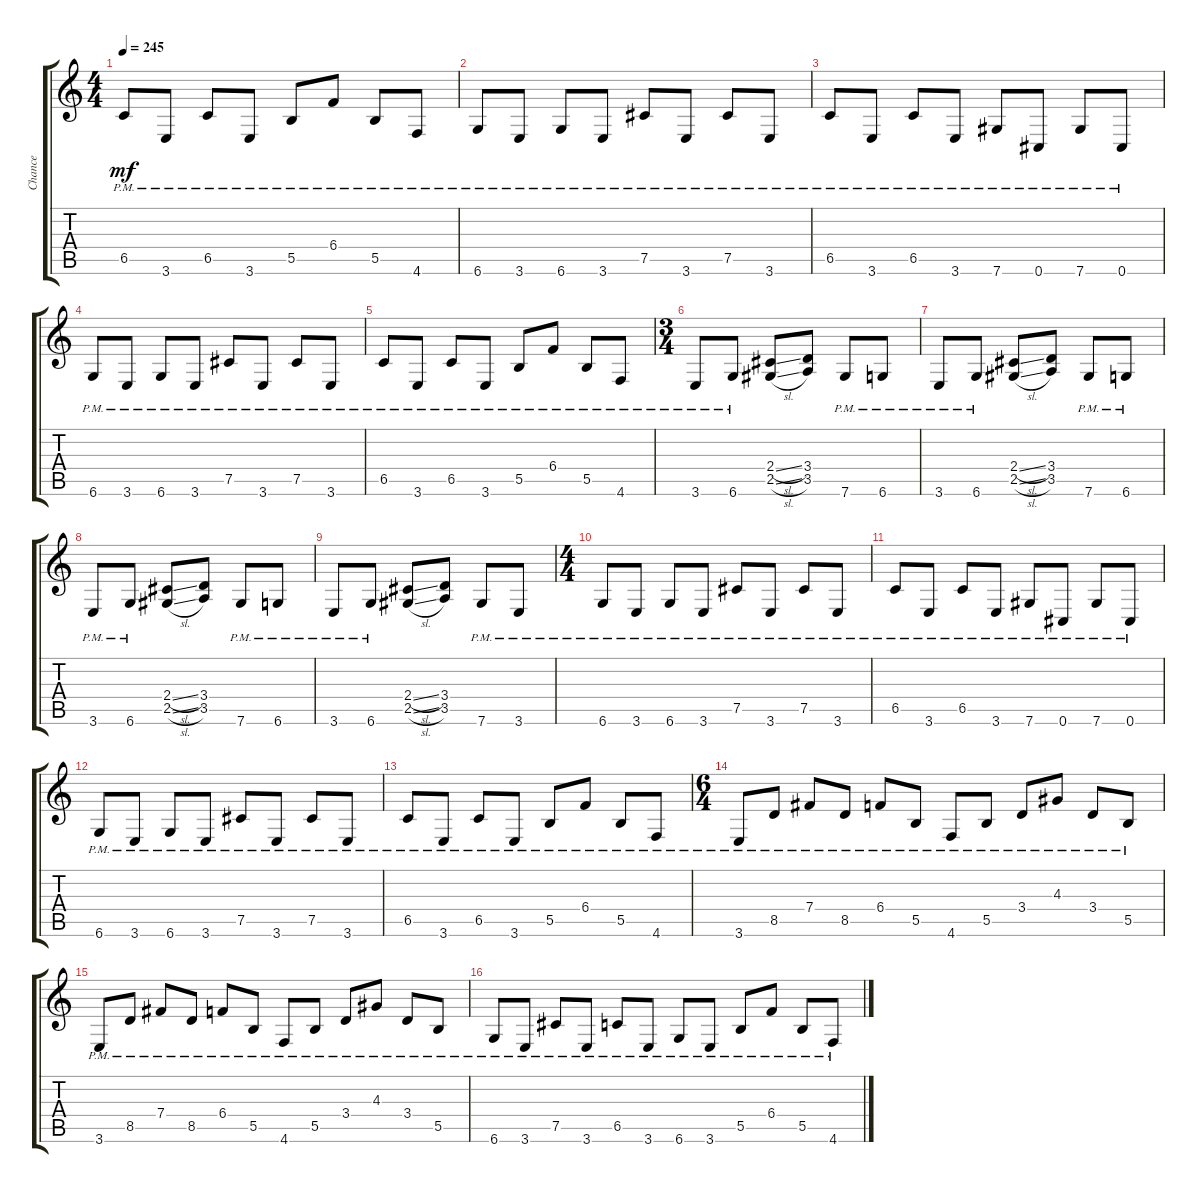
\track ("Chance" "Chance") {instrument distortionguitar}
\staff {score tabs}
\tuning (Db4 Ab3 E3 B2 Gb2 Db2) {hide}
\ts (4 4)
\tempo 245
\clef g2
\ks c
6.5{pm}.8{dy mf} 3.6{pm}.8 6.5{pm}.8 3.6{pm}.8 5.5{pm}.8 6.4{pm}.8 5.5{pm}.8 4.6{pm}.8 |
6.6{pm}.8 3.6{pm}.8 6.6{pm}.8 3.6{pm}.8 7.5{pm}.8 3.6{pm}.8 7.5{pm}.8 3.6{pm}.8 |
6.5{pm}.8 3.6{pm}.8 6.5{pm}.8 3.6{pm}.8 7.6{pm}.8 0.6{pm}.8 7.6{pm}.8 0.6{pm}.8 |
6.6{pm}.8 3.6{pm}.8 6.6{pm}.8 3.6{pm}.8 7.5{pm}.8 3.6{pm}.8 7.5{pm}.8 3.6{pm}.8 |
6.5{pm}.8 3.6{pm}.8 6.5{pm}.8 3.6{pm}.8 5.5{pm}.8 6.4{pm}.8 5.5{pm}.8 4.6{pm}.8 |
\ts (3 4)
3.6{pm}.8 6.6{pm}.8 (2.4{sl} 2.5{sl}).8 (3.4 3.5).8 7.6{pm}.8 6.6{pm}.8 |
3.6{pm}.8 6.6{pm}.8 (2.4{sl} 2.5{sl}).8 (3.4 3.5).8 7.6{pm}.8 6.6{pm}.8 |
3.6{pm}.8 6.6{pm}.8 (2.4{sl} 2.5{sl}).8 (3.4 3.5).8 7.6{pm}.8 6.6{pm}.8 |
3.6{pm}.8 6.6{pm}.8 (2.4{sl} 2.5{sl}).8 (3.4 3.5).8 7.6{pm}.8 3.6{pm}.8 |
\ts (4 4)
6.6{pm}.8 3.6{pm}.8 6.6{pm}.8 3.6{pm}.8 7.5{pm}.8 3.6{pm}.8 7.5{pm}.8 3.6{pm}.8 |
6.5{pm}.8 3.6{pm}.8 6.5{pm}.8 3.6{pm}.8 7.6{pm}.8 0.6{pm}.8 7.6{pm}.8 0.6{pm}.8 |
6.6{pm}.8 3.6{pm}.8 6.6{pm}.8 3.6{pm}.8 7.5{pm}.8 3.6{pm}.8 7.5{pm}.8 3.6{pm}.8 |
6.5{pm}.8 3.6{pm}.8 6.5{pm}.8 3.6{pm}.8 5.5{pm}.8 6.4{pm}.8 5.5{pm}.8 4.6{pm}.8 |
\ts (6 4)
3.6{pm}.8 8.5{pm}.8 7.4{pm}.8 8.5{pm}.8 6.4{pm}.8 5.5{pm}.8 4.6{pm}.8 5.5{pm}.8 3.4{pm}.8 4.3{pm}.8 3.4{pm}.8 5.5{pm}.8 |
3.6{pm}.8 8.5{pm}.8 7.4{pm}.8 8.5{pm}.8 6.4{pm}.8 5.5{pm}.8 4.6{pm}.8 5.5{pm}.8 3.4{pm}.8 4.3{pm}.8 3.4{pm}.8 5.5{pm}.8 |
6.6{pm}.8 3.6{pm}.8 7.5{pm}.8 3.6{pm}.8 6.5{pm}.8 3.6{pm}.8 6.6{pm}.8 3.6{pm}.8 5.5{pm}.8 6.4{pm}.8 5.5{pm}.8 4.6{pm}.8
